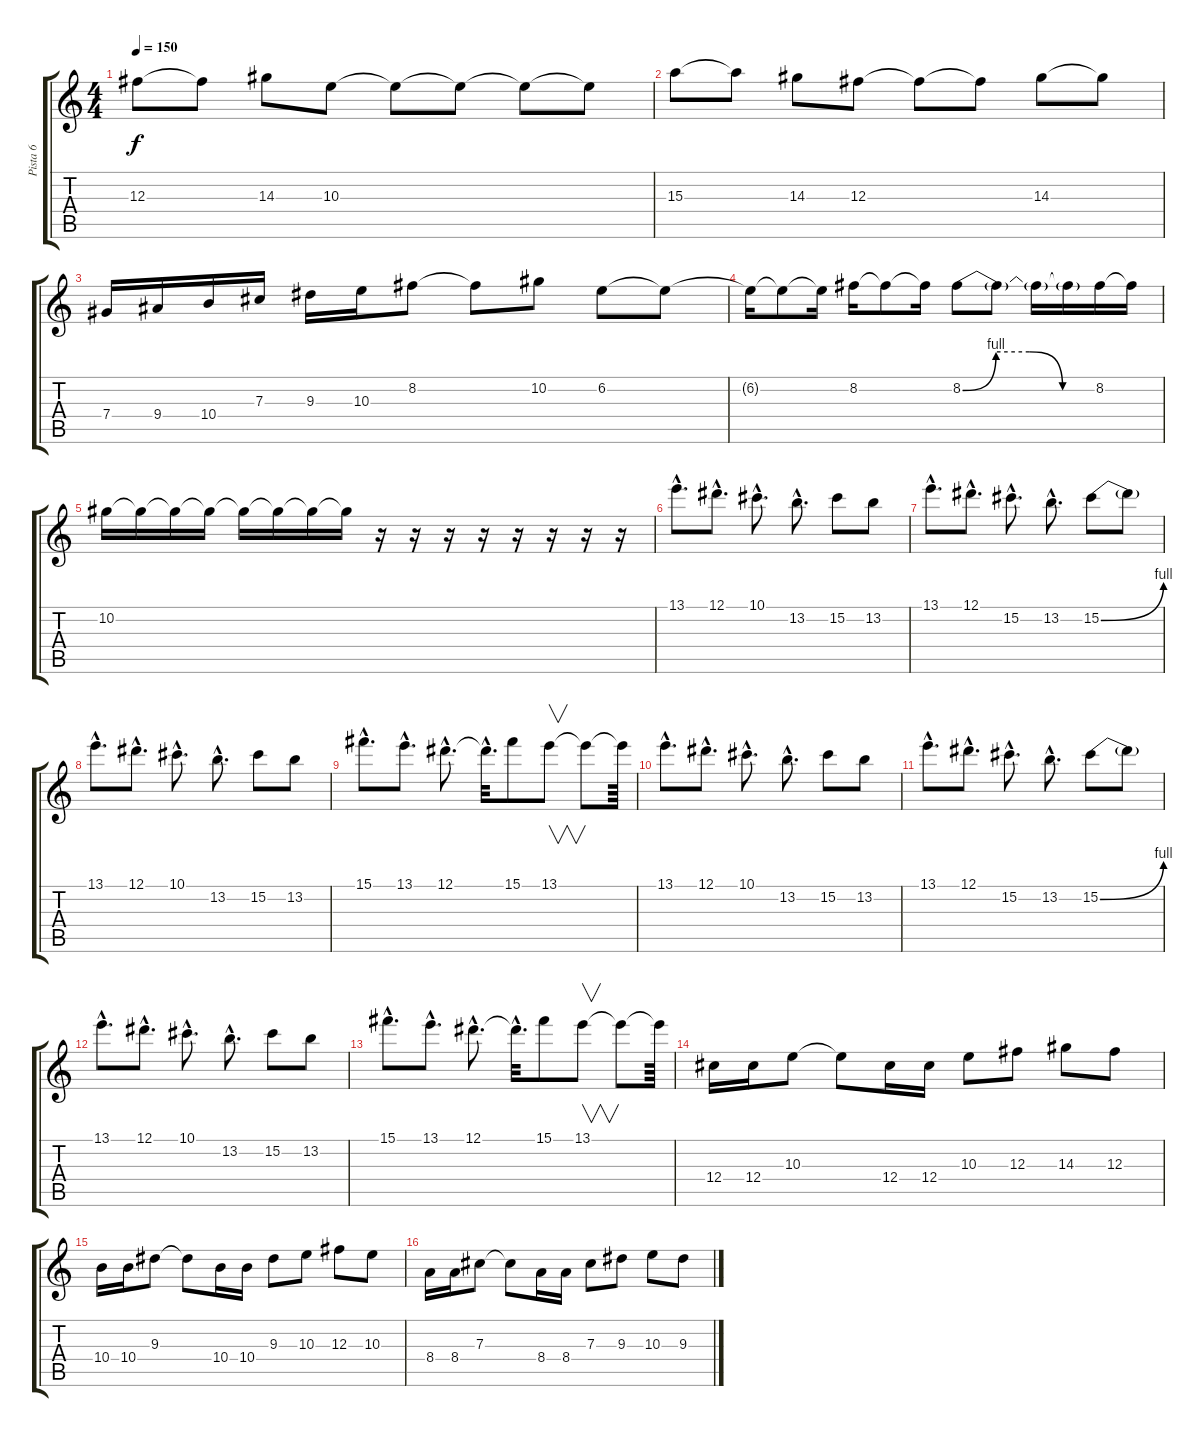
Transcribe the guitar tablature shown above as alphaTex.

\track ("Pista 6" "Pista 6") {instrument distortionguitar}
\staff {score tabs}
\tuning (Eb4 Bb3 Gb3 Db3 Ab2 Eb2) {hide}
\ts (4 4)
\tempo 150
\clef g2
\ks c
12.3.8{dy f} 12.3{t}.8 14.3.8 10.3.8 10.3{t}.8 10.3{t}.8 10.3{t}.8 10.3{t}.8 |
15.3.8 15.3{t}.8 14.3.8 12.3.8 12.3{t}.8 12.3{t}.8 14.3.8 14.3{t}.8 |
7.4.16 9.4.16 10.4.16 7.3.16 9.3.16 10.3.16 8.2.8 8.2{t}.8 10.2.8 6.2.8 6.2{t}.8 |
6.2{t}.16 6.2{t}.8 6.2{t}.16 8.2.16 8.2{t}.8 8.2{t}.16 8.2{be (custom 0 0 15 4 30 4 45 0 60 0)}.8 8.2{t}.8 8.2{t}.16 8.2{t}.16 8.2.16 8.2{t}.16 |
10.2.16 10.2{t}.16 10.2{t}.16 10.2{t}.16 10.2{t}.16 10.2{t}.16 10.2{t}.16 10.2{t}.16 r.16 r.16 r.16 r.16 r.16 r.16 r.16 r.16 |
13.1{hac}.8{d} 12.1{hac}.8{d} 10.1{hac}.8{d} 13.2{hac}.8{d} 15.2.8 13.2.8 |
13.1{hac}.8{d} 12.1{hac}.8{d} 15.2{hac}.8{d} 13.2{hac}.8{d} 15.2{be (bend 0 0 60 4)}.8 15.2{t}.8 |
13.1{hac}.8{d} 12.1{hac}.8{d} 10.1{hac}.8{d} 13.2{hac}.8{d} 15.2.8 13.2.8 |
15.1{hac}.8{d} 13.1{hac}.8{d} 12.1{hac}.8{d} 12.1{hac t}.32{d} 15.1.8 13.1.8{v} 13.1{t}.8 13.1{t}.64 |
13.1{hac}.8{d} 12.1{hac}.8{d} 10.1{hac}.8{d} 13.2{hac}.8{d} 15.2.8 13.2.8 |
13.1{hac}.8{d} 12.1{hac}.8{d} 15.2{hac}.8{d} 13.2{hac}.8{d} 15.2{be (bend 0 0 60 4)}.8 15.2{t}.8 |
13.1{hac}.8{d} 12.1{hac}.8{d} 10.1{hac}.8{d} 13.2{hac}.8{d} 15.2.8 13.2.8 |
15.1{hac}.8{d} 13.1{hac}.8{d} 12.1{hac}.8{d} 12.1{hac t}.32{d} 15.1.8 13.1.8{v} 13.1{t}.8 13.1{t}.64 |
12.4.16 12.4.16 10.3.8 10.3{t}.8 12.4.16 12.4.16 10.3.8 12.3.8 14.3.8 12.3.8 |
10.4.16 10.4.16 9.3.8 9.3{t}.8 10.4.16 10.4.16 9.3.8 10.3.8 12.3.8 10.3.8 |
8.4.16 8.4.16 7.3.8 7.3{t}.8 8.4.16 8.4.16 7.3.8 9.3.8 10.3.8 9.3.8
